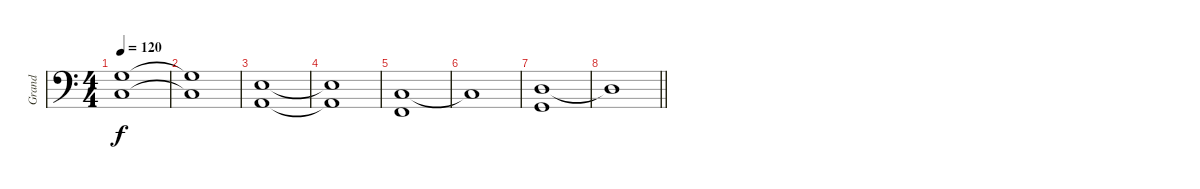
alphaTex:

\track ("Grand" "Grand") {instrument electricgrandpiano}
\staff {score}
\tuning (G2 D2 A1 E1 B0) {hide}
\ts (4 4)
\tempo 120
\clef f4
\ks c
(12.1 10.2).1{dy f} |
(12.1{t} 10.2{t}).1 |
(9.1 7.2).1 |
(9.1{t} 7.2{t}).1 |
(5.1 3.2).1 |
5.1{t}.1 |
(7.1 5.2).1 |
\barLineRight lightlight
7.1{t}.1
